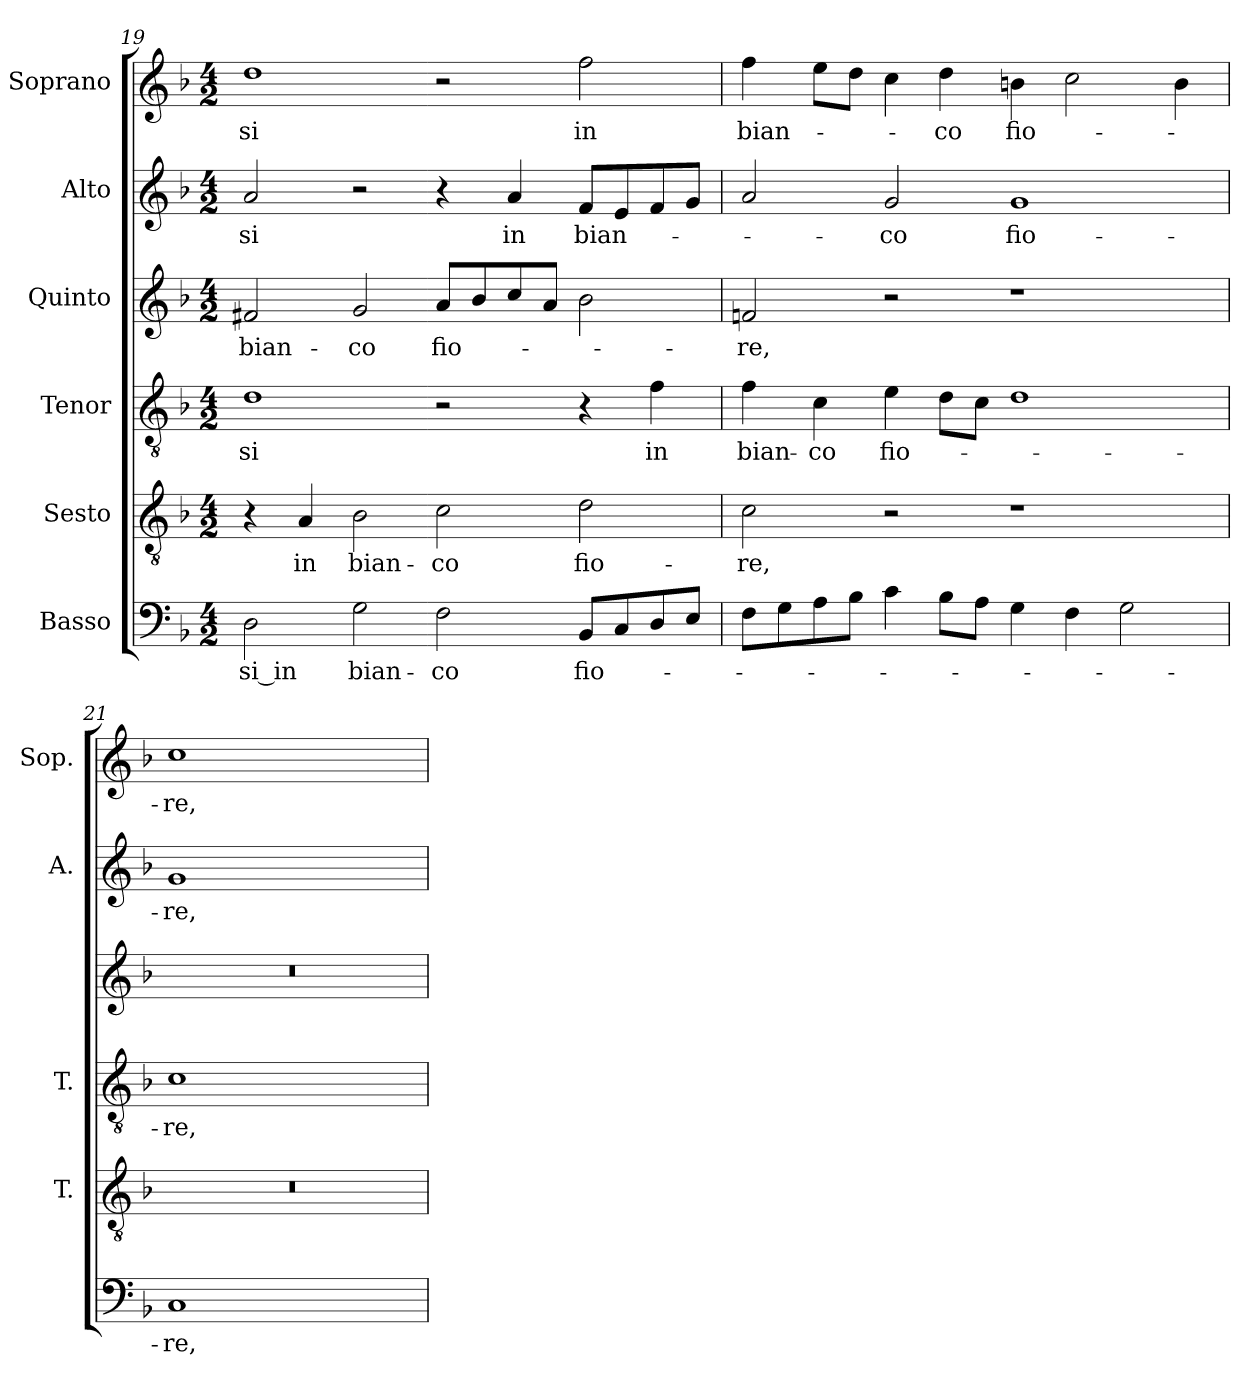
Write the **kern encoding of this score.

**kern	**text	**kern	**text	**kern	**text	**kern	**text	**kern	**text	**kern	**text
*part6	*part6	*part5	*part5	*part4	*part4	*part3	*part3	*part2	*part2	*part1	*part1
*staff6	*staff6	*staff5	*staff5	*staff4	*staff4	*staff3	*staff3	*staff2	*staff2	*staff1	*staff1
*I"Basso	*	*I"Sesto	*	*I"Tenor	*	*I"Quinto	*	*I"Alto	*	*I"Soprano	*
*	*	*I'T.	*	*I'T.	*	*	*	*I'A.	*	*I'Sop.	*
*clefF4	*	*clefGv2	*	*clefGv2	*	*clefG2	*	*clefG2	*	*clefG2	*
*	*	*ITrd7c12	*	*ITrd7c12	*	*	*	*	*	*	*
*k[b-]	*	*k[b-]	*	*k[b-]	*	*k[b-]	*	*k[b-]	*	*k[b-]	*
*F:	*	*F:	*	*F:	*	*F:	*	*F:	*	*F:	*
*M4/2	*	*M4/2	*	*M4/2	*	*M4/2	*	*M4/2	*	*M4/2	*
=19	=19	=19	=19	=19	=19	=19	=19	=19	=19	=19	=19
!	!LO:LY:b:color=#000000	!	!	!	!	!	!	!	!	!	!
!	!	!	!	!	!LO:LY:b:color=#000000	!	!	!	!	!	!
!	!	!	!	!	!	!	!LO:LY:b:color=#000000	!	!	!	!
!	!	!	!	!	!	!	!	!	!LO:LY:b:color=#000000	!	!
!	!	!	!	!	!	!	!	!	!	!	!LO:LY:b:color=#000000
2Di\	-si_in	4r	.	1Di	-si	2f#Xi/	bian-	2ai/	-si	1ddi	-si
!	!	!	!LO:LY:b:color=#000000	!	!	!	!	!	!	!	!
.	.	4AAi/	in	.	.	.	.	.	.	.	.
!	!LO:LY:b:color=#000000	!	!	!	!	!	!	!	!	!	!
!	!	!	!LO:LY:b:color=#000000	!	!	!	!	!	!	!	!
!	!	!	!	!	!	!	!LO:LY:b:color=#000000	!	!	!	!
2Gi\	bian-	2BB-i\	bian-	.	.	2gi/	-co	2r	.	.	.
!	!LO:LY:b:color=#000000	!	!	!	!	!	!	!	!	!	!
!	!	!	!LO:LY:b:color=#000000	!	!	!	!	!	!	!	!
!	!	!	!	!	!	!	!LO:LY:b:color=#000000	!	!	!	!
2Fi\	-co	2Ci\	-co	2r	.	8ai/L	fio-	4r	.	2r	.
.	.	.	.	.	.	8b-i/	.	.	.	.	.
!	!	!	!	!	!	!	!	!	!LO:LY:b:color=#000000	!	!
.	.	.	.	.	.	8cci/	.	4ai/	in	.	.
.	.	.	.	.	.	8ai/J	.	.	.	.	.
!	!LO:LY:b:color=#000000	!	!	!	!	!	!	!	!	!	!
!	!	!	!LO:LY:b:color=#000000	!	!	!	!	!	!	!	!
!	!	!	!	!	!	!	!	!	!LO:LY:b:color=#000000	!	!
!	!	!	!	!	!	!	!	!	!	!	!LO:LY:b:color=#000000
8BB-i/L	fio-	2Di\	fio-	4r	.	2b-i\	.	8fi/L	bian-	2ffi\	in
8Ci/	.	.	.	.	.	.	.	8ei/	.	.	.
!	!	!	!	!	!LO:LY:b:color=#000000	!	!	!	!	!	!
8Di/	.	.	.	4Fi\	in	.	.	8fi/	.	.	.
8Ei/J	.	.	.	.	.	.	.	8gi/J	.	.	.
!!LO:LB:g=z
=20	=20	=20	=20	=20	=20	=20	=20	=20	=20	=20	=20
!	!	!	!LO:LY:b:color=#000000	!	!	!	!	!	!	!	!
!	!	!	!	!	!LO:LY:b:color=#000000	!	!	!	!	!	!
!	!	!	!	!	!	!	!LO:LY:b:color=#000000	!	!	!	!
!	!	!	!	!	!	!	!	!	!	!	!LO:LY:b:color=#000000
8Fi\L	.	2Ci\	-re,	4Fi\	bian-	2fni/	-re,	2ai/	.	4ffi\	bian-
8Gi\	.	.	.	.	.	.	.	.	.	.	.
!	!	!	!	!	!LO:LY:b:color=#000000	!	!	!	!	!	!
8Ai\	.	.	.	4Ci\	-co	.	.	.	.	8eei\L	.
8B-i\J	.	.	.	.	.	.	.	.	.	8ddi\J	.
!	!	!	!	!	!LO:LY:b:color=#000000	!	!	!	!	!	!
!	!	!	!	!	!	!	!	!	!LO:LY:b:color=#000000	!	!
4ci\	.	2r	.	4Ei\	fio-	2r	.	2gi/	-co	4cci\	.
!	!	!	!	!	!	!	!	!	!	!	!LO:LY:b:color=#000000
8B-i\L	.	.	.	8Di\L	.	.	.	.	.	4ddi\	-co
8Ai\J	.	.	.	8Ci\J	.	.	.	.	.	.	.
!	!	!	!	!	!	!	!	!	!LO:LY:b:color=#000000	!	!
!	!	!	!	!	!	!	!	!	!	!	!LO:LY:b:color=#000000
4Gi\	.	1r	.	1Di	.	1r	.	1gi	fio-	4bni\	fio-
4Fi\	.	.	.	.	.	.	.	.	.	2cci\	.
2Gi\	.	.	.	.	.	.	.	.	.	.	.
.	.	.	.	.	.	.	.	.	.	4bi\	.
=21	=21	=21	=21	=21	=21	=21	=21	=21	=21	=21	=21
!	!LO:LY:b:color=#000000	!	!	!	!	!	!	!	!	!	!
!	!	!	!	!	!LO:LY:b:color=#000000	!	!	!	!	!	!
!	!	!	!	!	!	!	!	!	!LO:LY:b:color=#000000	!	!
!	!	!	!	!	!	!	!	!	!	!	!LO:LY:b:color=#000000
1Ci	-re,	0r	.	1Ci	-re,	0r	.	1gi	-re,	1cci	-re,
1ryy	.	.	.	1ryy	.	.	.	1ryy	.	1ryy	.
=	=	=	=	=	=	=	=	=	=	=	=
*-	*-	*-	*-	*-	*-	*-	*-	*-	*-	*-	*-
